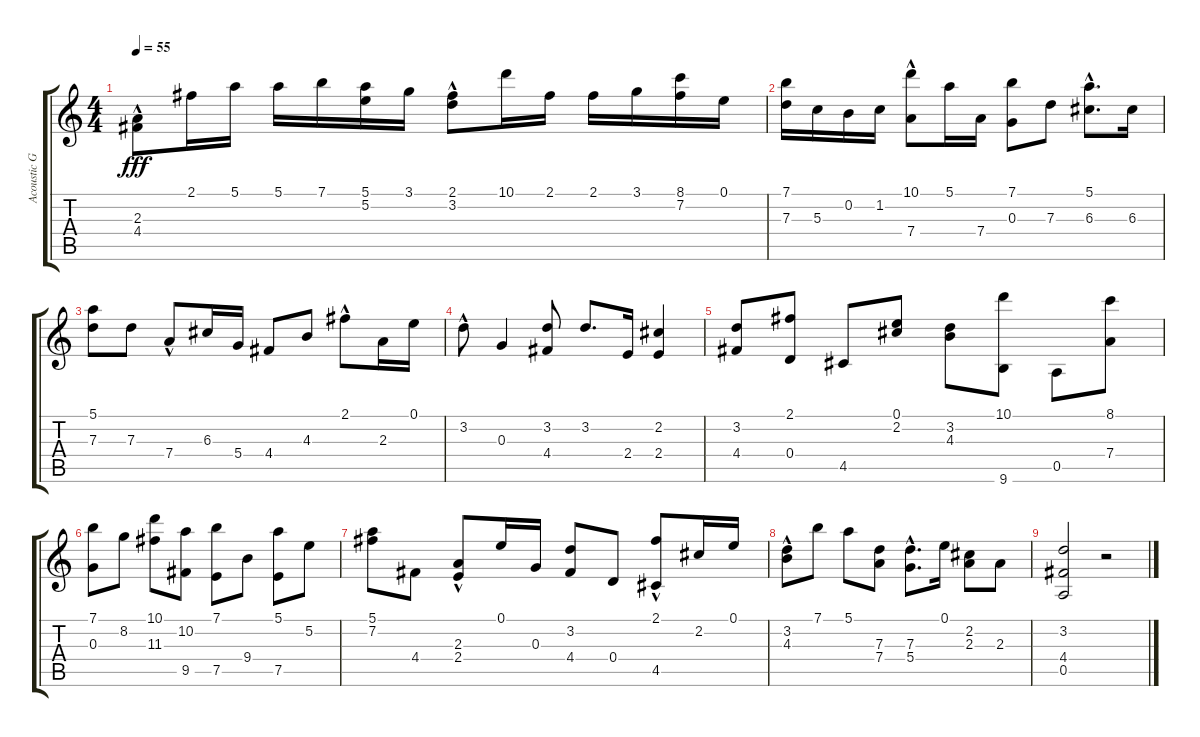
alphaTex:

\track ("Acoustic Guitar 2" "Acoustic G") {instrument acousticguitarnylon}
\staff {score tabs}
\tuning (E4 B3 G3 D3 A2 D2) {hide}
\ts (4 4)
\tempo 55
\clef g2
\ks c
(2.3{hac} 4.4).8{dy fff} 2.1.16 5.1.16 5.1.16 7.1.16 (5.1 5.2).16 3.1.16 (2.1{hac} 3.2).8 10.1.16 2.1.16 2.1.16 3.1.16 (8.1 7.2).16 0.1.16 |
(7.1 7.3).16 5.3.16 0.2.16 1.2.16 (10.1 7.4{hac}).8 5.1.16 7.4.16 (7.1 0.3).8 7.3.8 (5.1 6.3{hac}).8{d} 6.3.16 |
(5.1 7.3).8 7.3.8 7.4{hac}.8 6.3.16 5.4.16 4.4.8 4.3.8 2.1{hac}.8 2.3.16 0.1.16 |
3.2{hac}.8 0.3.4 (3.2 4.4).8 3.2.8{d} 2.4.16 (2.2 2.4).4 |
(3.2 4.4).8 (2.1 0.4).8 4.5.8 (0.1 2.2).8 (3.2 4.3).8 (10.1 9.6).8 0.5.8 (8.1 7.4).8 |
(7.1 0.3).8 8.2.8 (10.1 11.3).8 (10.2 9.5).8 (7.1 7.5).8 9.4.8 (5.1 7.5).8 5.2.8 |
(5.1 7.2).8 4.4.8 (2.3{hac} 2.4).8 0.1.16 0.3.16 (3.2 4.4).8 0.4.8 (2.1{hac} 4.5).8 2.2.16 0.1.16 |
(3.2{hac} 4.3).8 7.1.8 5.1.8 (7.3 7.4).8 (7.3 5.4{hac}).8{d} 0.1.16 (2.2 2.3).8 2.3.8 |
(3.2 4.4 0.5).2 r.2
